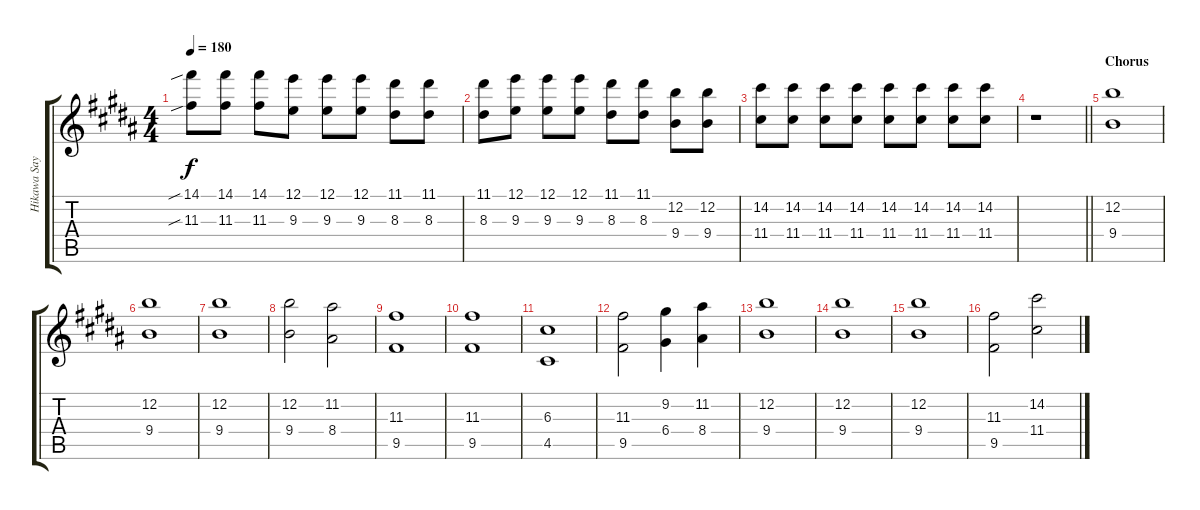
\track ("Hikawa Sayo" "Hikawa Say") {instrument distortionguitar}
\staff {score tabs}
\tuning (E4 B3 G3 D3 A2 D2) {hide}
\ts (4 4)
\tempo 180
\clef g2
\ks b
(14.1{sib} 11.3{sib}).8{dy f} (14.1 11.3).8 (14.1 11.3).8 (12.1 9.3).8 (12.1 9.3).8 (12.1 9.3).8 (11.1 8.3).8 (11.1 8.3).8 |
(11.1 8.3).8 (12.1 9.3).8 (12.1 9.3).8 (12.1 9.3).8 (11.1 8.3).8 (11.1 8.3).8 (12.2 9.4).8 (12.2 9.4).8 |
(14.2 11.4).8 (14.2 11.4).8 (14.2 11.4).8 (14.2 11.4).8 (14.2 11.4).8 (14.2 11.4).8 (14.2 11.4).8 (14.2 11.4).8 |
\barLineRight lightlight
r.1 |
\section ("" "Chorus")
(12.2 9.4).1 |
(12.2 9.4).1 |
(12.2 9.4).1 |
(12.2 9.4).2 (11.2 8.4).2 |
(11.3 9.5).1 |
(11.3 9.5).1 |
(6.3 4.5).1 |
(11.3 9.5).2 (9.2 6.4).4 (11.2 8.4).4 |
(12.2 9.4).1 |
(12.2 9.4).1 |
(12.2 9.4).1 |
(11.3 9.5).2 (14.2 11.4).2
